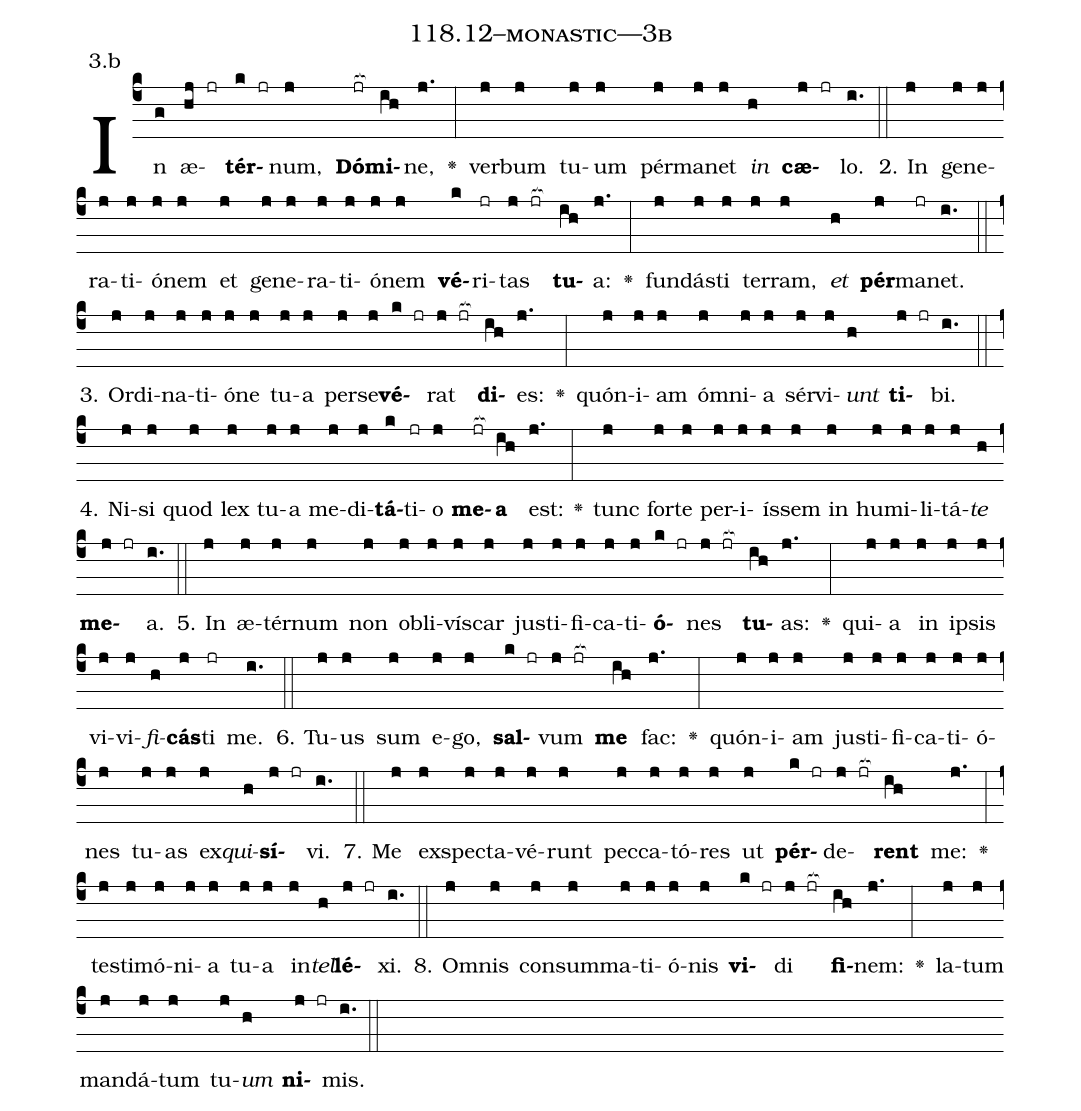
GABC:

name: 118.12--monastic---3b;
annotation: 3.b;
%%
(c4)In(g) æ(hj jr)<b>tér</b>(k jr)num,(j) <b>Dó</b>(jr[ocb:1{])<b>mi</b>(ih[ocb:0}])ne,(j.) <v>\greheightstar</v>(:) ver(j)bum(j) tu(j)um(j) pér(j)ma(j)net(j) <i>in</i>(h) <b>cæ</b>(j jr)lo.(i.) (::)
2. In(j) ge(j)ne(j)ra(j)ti(j)ó(j)nem(j) et(j) ge(j)ne(j)ra(j)ti(j)ó(j)nem(j) <b>vé</b>(k)ri(jr)tas(j jr[ocb:1{]) <b>tu</b>(ih[ocb:0}])a:(j.) <v>\greheightstar</v>(:) fun(j)dás(j)ti(j) ter(j)ram,(j) <i>et</i>(h) <b>pér</b>(j)ma(jr)net.(i.) (::)
3. Or(j)di(j)na(j)ti(j)ó(j)ne(j) tu(j)a(j) per(j)se(j)<b>vé</b>(k jr)rat(j jr[ocb:1{]) <b>di</b>(ih[ocb:0}])es:(j.) <v>\greheightstar</v>(:) quón(j)i(j)am(j) óm(j)ni(j)a(j) sér(j)vi(j)<i>unt</i>(h) <b>ti</b>(j jr)bi.(i.) (::)
4. Ni(j)si(j) quod(j) lex(j) tu(j)a(j) me(j)di(j)<b>tá</b>(k)ti(jr)o(j) <b>me</b>(jr[ocb:1{])<b>a</b>(ih[ocb:0}]) est:(j.) <v>\greheightstar</v>(:) tunc(j) for(j)te(j) per(j)i(j)ís(j)sem(j) in(j) hu(j)mi(j)li(j)tá(j)<i>te</i>(h) <b>me</b>(j jr)a.(i.) (::)
5. In(j) æ(j)tér(j)num(j) non(j) ob(j)li(j)vís(j)car(j) jus(j)ti(j)fi(j)ca(j)ti(j)<b>ó</b>(k jr)nes(j jr[ocb:1{]) <b>tu</b>(ih[ocb:0}])as:(j.) <v>\greheightstar</v>(:) qui(j)a(j) in(j) ip(j)sis(j) vi(j)vi(j)<i>fi</i>(h)<b>cás</b>(j)ti(jr) me.(i.) (::)
6. Tu(j)us(j) sum(j) e(j)go,(j) <b>sal</b>(k jr)vum(j jr[ocb:1{]) <b>me</b>(ih[ocb:0}]) fac:(j.) <v>\greheightstar</v>(:) quón(j)i(j)am(j) jus(j)ti(j)fi(j)ca(j)ti(j)ó(j)nes(j) tu(j)as(j) ex(j)<i>qui</i>(h)<b>sí</b>(j jr)vi.(i.) (::)
7. Me(j) ex(j)spec(j)ta(j)vé(j)runt(j) pec(j)ca(j)tó(j)res(j) ut(j) <b>pér</b>(k jr)de(j jr[ocb:1{])<b>rent</b>(ih[ocb:0}]) me:(j.) <v>\greheightstar</v>(:) tes(j)ti(j)mó(j)ni(j)a(j) tu(j)a(j) in(j)<i>tel</i>(h)<b>lé</b>(j jr)xi.(i.) (::)
8. Om(j)nis(j) con(j)sum(j)ma(j)ti(j)ó(j)nis(j) <b>vi</b>(k jr)di(j jr[ocb:1{]) <b>fi</b>(ih[ocb:0}])nem:(j.) <v>\greheightstar</v>(:) la(j)tum(j) man(j)dá(j)tum(j) tu(j)<i>um</i>(h) <b>ni</b>(j jr)mis.(i.) (::)
